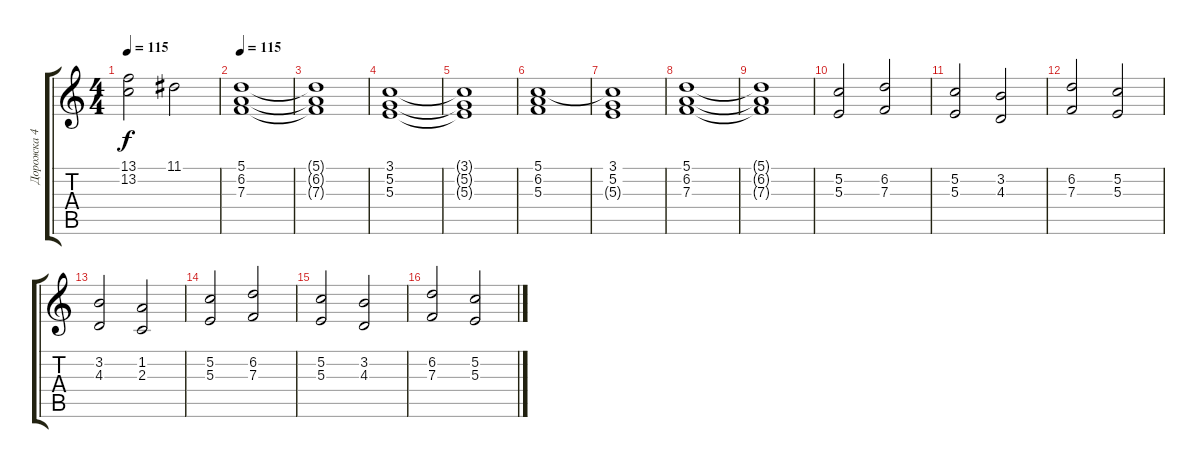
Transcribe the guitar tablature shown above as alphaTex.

\track ("Дорожка 4" "Дорожка 4") {instrument pad2warm}
\staff {score tabs}
\tuning (E4 B3 G4 D4 A3 E3) {hide}
\ts (4 4)
\tempo 115
\clef g2
\ks c
(13.1{t} 13.2{t}).2{dy f} 11.1.2 |
\tempo 115
(5.1 6.2 7.3).1 |
(5.1{t} 6.2{t} 7.3{t}).1 |
(3.1 5.2 5.3).1 |
(3.1{t} 5.2{t} 5.3{t}).1 |
(5.1 6.2 5.3).1 |
(3.1 5.2 5.3{t}).1 |
(5.1 6.2 7.3).1 |
(5.1{t} 6.2{t} 7.3{t}).1 |
(5.2 5.3).2 (6.2 7.3).2 |
(5.2 5.3).2 (3.2 4.3).2 |
(6.2 7.3).2 (5.2 5.3).2 |
(3.2 4.3).2 (1.2 2.3).2 |
(5.2 5.3).2 (6.2 7.3).2 |
(5.2 5.3).2 (3.2 4.3).2 |
(6.2 7.3).2 (5.2 5.3).2
